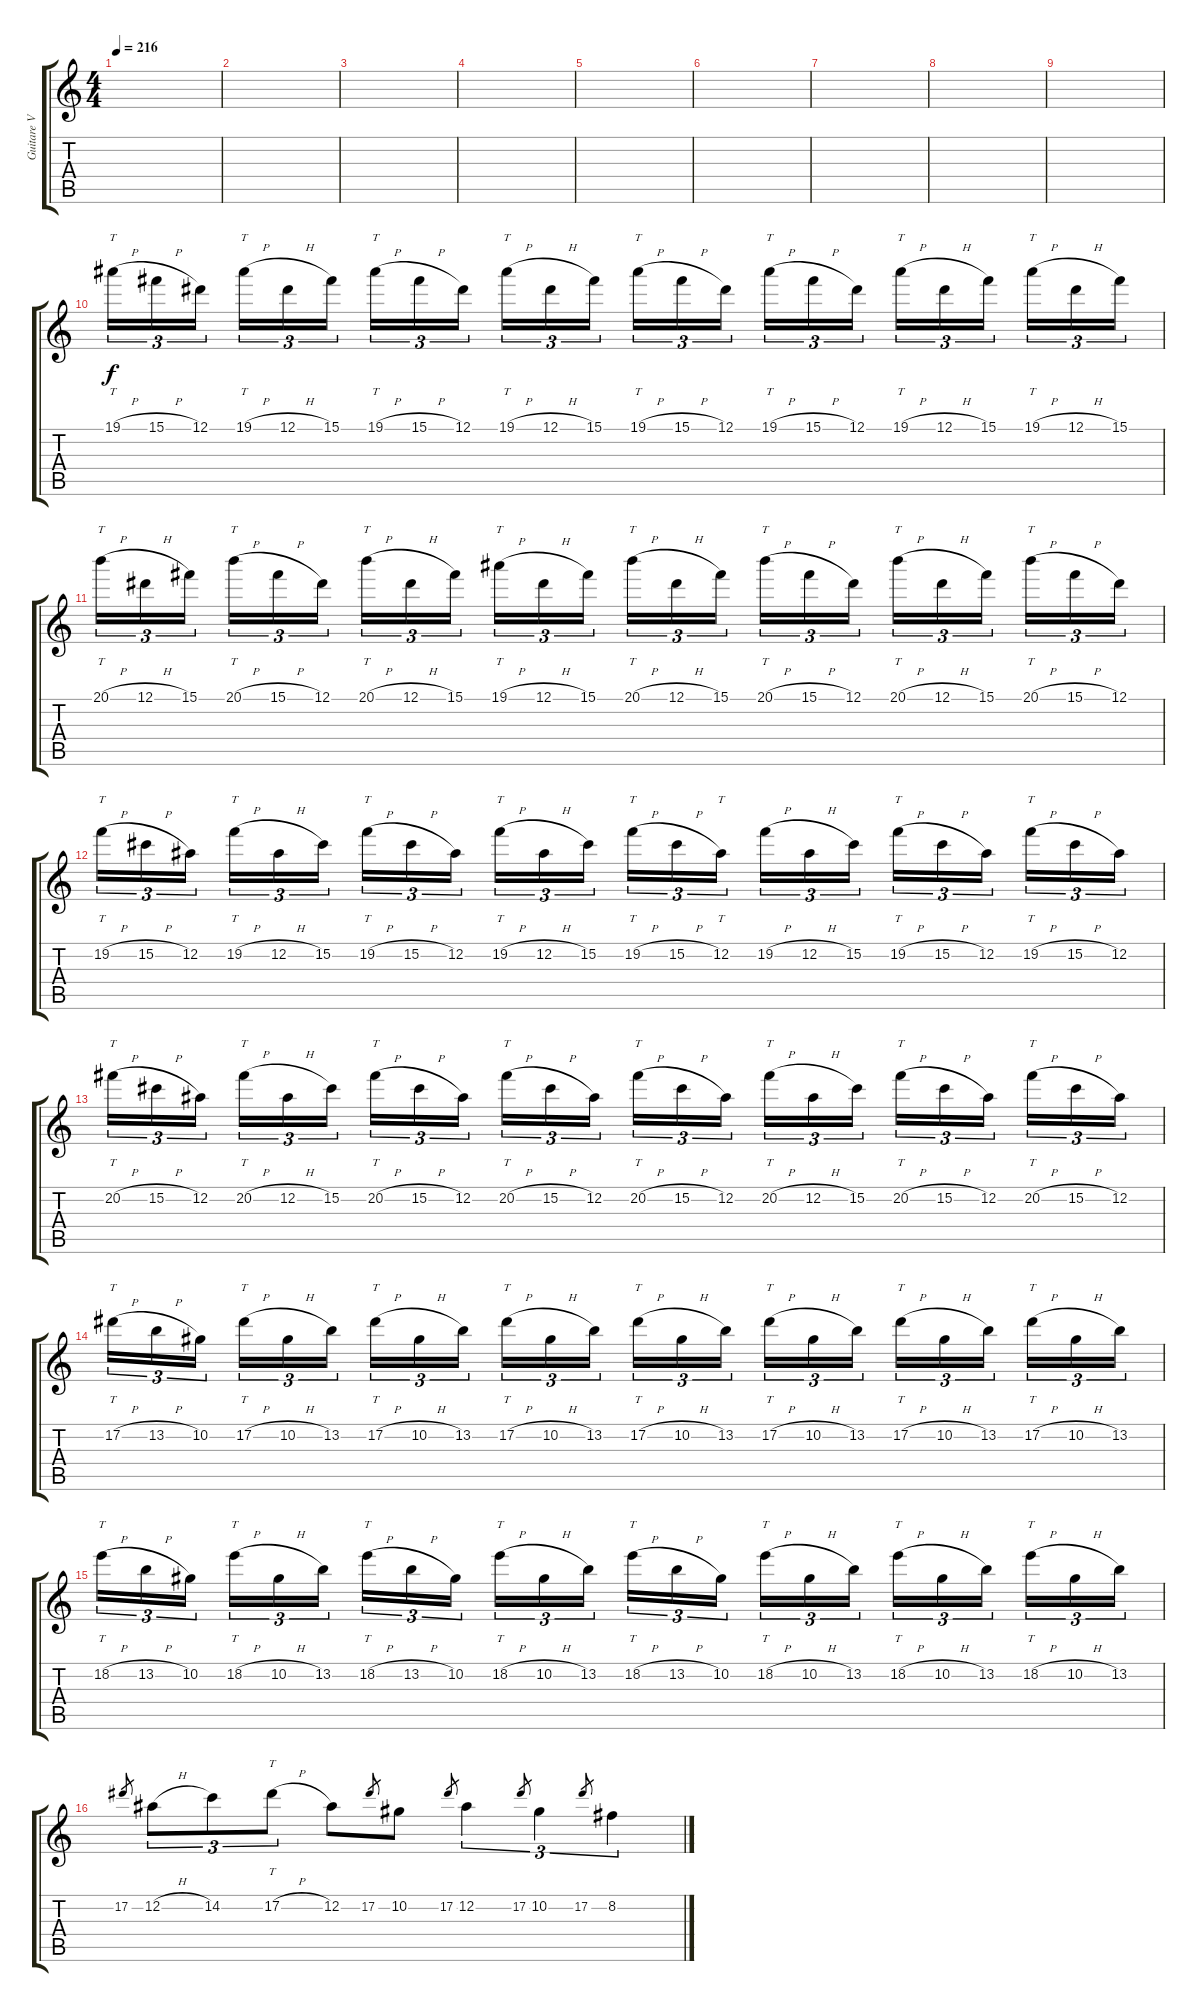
\track ("Guitare V ( Solo )" "Guitare V ") {instrument distortionguitar}
\staff {score tabs}
\tuning (Eb4 Bb3 Gb3 Db3 Ab2 Eb2) {hide}
\ts (4 4)
\tempo 216
\clef g2
\ks c
|
|
|
|
|
|
|
|
|
19.1{h}.16{tt tu (3 2)} 15.1{h}.16{tu (3 2)} 12.1.16{tu (3 2)} 19.1{h}.16{tt tu (3 2)} 12.1{h}.16{tu (3 2)} 15.1.16{tu (3 2)} 19.1{h}.16{tt tu (3 2)} 15.1{h}.16{tu (3 2)} 12.1.16{tu (3 2)} 19.1{h}.16{tt tu (3 2)} 12.1{h}.16{tu (3 2)} 15.1.16{tu (3 2)} 19.1{h}.16{tt tu (3 2)} 15.1{h}.16{tu (3 2)} 12.1.16{tu (3 2)} 19.1{h}.16{tt tu (3 2)} 15.1{h}.16{tu (3 2)} 12.1.16{tu (3 2)} 19.1{h}.16{tt tu (3 2)} 12.1{h}.16{tu (3 2)} 15.1.16{tu (3 2)} 19.1{h}.16{tt tu (3 2)} 12.1{h}.16{tu (3 2)} 15.1.16{tu (3 2)} |
20.1{h}.16{tt tu (3 2)} 12.1{h}.16{tu (3 2)} 15.1.16{tu (3 2)} 20.1{h}.16{tt tu (3 2)} 15.1{h}.16{tu (3 2)} 12.1.16{tu (3 2)} 20.1{h}.16{tt tu (3 2)} 12.1{h}.16{tu (3 2)} 15.1.16{tu (3 2)} 19.1{h}.16{tt tu (3 2)} 12.1{h}.16{tu (3 2)} 15.1.16{tu (3 2)} 20.1{h}.16{tt tu (3 2)} 12.1{h}.16{tu (3 2)} 15.1.16{tu (3 2)} 20.1{h}.16{tt tu (3 2)} 15.1{h}.16{tu (3 2)} 12.1.16{tu (3 2)} 20.1{h}.16{tt tu (3 2)} 12.1{h}.16{tu (3 2)} 15.1.16{tu (3 2)} 20.1{h}.16{tt tu (3 2)} 15.1{h}.16{tu (3 2)} 12.1.16{tu (3 2)} |
19.2{h}.16{tt tu (3 2)} 15.2{h}.16{tu (3 2)} 12.2.16{tu (3 2)} 19.2{h}.16{tt tu (3 2)} 12.2{h}.16{tu (3 2)} 15.2.16{tu (3 2)} 19.2{h}.16{tt tu (3 2)} 15.2{h}.16{tu (3 2)} 12.2.16{tu (3 2)} 19.2{h}.16{tt tu (3 2)} 12.2{h}.16{tu (3 2)} 15.2.16{tu (3 2)} 19.2{h}.16{tt tu (3 2)} 15.2{h}.16{tu (3 2)} 12.2.16{tt tu (3 2)} 19.2{h}.16{tu (3 2)} 12.2{h}.16{tu (3 2)} 15.2.16{tu (3 2)} 19.2{h}.16{tt tu (3 2)} 15.2{h}.16{tu (3 2)} 12.2.16{tu (3 2)} 19.2{h}.16{tt tu (3 2)} 15.2{h}.16{tu (3 2)} 12.2.16{tu (3 2)} |
20.2{h}.16{tt tu (3 2)} 15.2{h}.16{tu (3 2)} 12.2.16{tu (3 2)} 20.2{h}.16{tt tu (3 2)} 12.2{h}.16{tu (3 2)} 15.2.16{tu (3 2)} 20.2{h}.16{tt tu (3 2)} 15.2{h}.16{tu (3 2)} 12.2.16{tu (3 2)} 20.2{h}.16{tt tu (3 2)} 15.2{h}.16{tu (3 2)} 12.2.16{tu (3 2)} 20.2{h}.16{tt tu (3 2)} 15.2{h}.16{tu (3 2)} 12.2.16{tu (3 2)} 20.2{h}.16{tt tu (3 2)} 12.2{h}.16{tu (3 2)} 15.2.16{tu (3 2)} 20.2{h}.16{tt tu (3 2)} 15.2{h}.16{tu (3 2)} 12.2.16{tu (3 2)} 20.2{h}.16{tt tu (3 2)} 15.2{h}.16{tu (3 2)} 12.2.16{tu (3 2)} |
17.2{h}.16{tt tu (3 2)} 13.2{h}.16{tu (3 2)} 10.2.16{tu (3 2)} 17.2{h}.16{tt tu (3 2)} 10.2{h}.16{tu (3 2)} 13.2.16{tu (3 2)} 17.2{h}.16{tt tu (3 2)} 10.2{h}.16{tu (3 2)} 13.2.16{tu (3 2)} 17.2{h}.16{tt tu (3 2)} 10.2{h}.16{tu (3 2)} 13.2.16{tu (3 2)} 17.2{h}.16{tt tu (3 2)} 10.2{h}.16{tu (3 2)} 13.2.16{tu (3 2)} 17.2{h}.16{tt tu (3 2)} 10.2{h}.16{tu (3 2)} 13.2.16{tu (3 2)} 17.2{h}.16{tt tu (3 2)} 10.2{h}.16{tu (3 2)} 13.2.16{tu (3 2)} 17.2{h}.16{tt tu (3 2)} 10.2{h}.16{tu (3 2)} 13.2.16{tu (3 2)} |
18.2{h}.16{tt tu (3 2)} 13.2{h}.16{tu (3 2)} 10.2.16{tu (3 2)} 18.2{h}.16{tt tu (3 2)} 10.2{h}.16{tu (3 2)} 13.2.16{tu (3 2)} 18.2{h}.16{tt tu (3 2)} 13.2{h}.16{tu (3 2)} 10.2.16{tu (3 2)} 18.2{h}.16{tt tu (3 2)} 10.2{h}.16{tu (3 2)} 13.2.16{tu (3 2)} 18.2{h}.16{tt tu (3 2)} 13.2{h}.16{tu (3 2)} 10.2.16{tu (3 2)} 18.2{h}.16{tt tu (3 2)} 10.2{h}.16{tu (3 2)} 13.2.16{tu (3 2)} 18.2{h}.16{tt tu (3 2)} 10.2{h}.16{tu (3 2)} 13.2.16{tu (3 2)} 18.2{h}.16{tt tu (3 2)} 10.2{h}.16{tu (3 2)} 13.2.16{tu (3 2)} |
17.2.8{gr} 12.2{h}.8{tu (3 2)} 14.2.8{tu (3 2)} 17.2{h}.8{tt tu (3 2)} 12.2.8 17.2.8{gr} 10.2.8 17.2.8{gr} 12.2.4{tu (3 2)} 17.2.8{gr} 10.2.4{tu (3 2)} 17.2.8{gr} 8.2.4{tu (3 2)}
